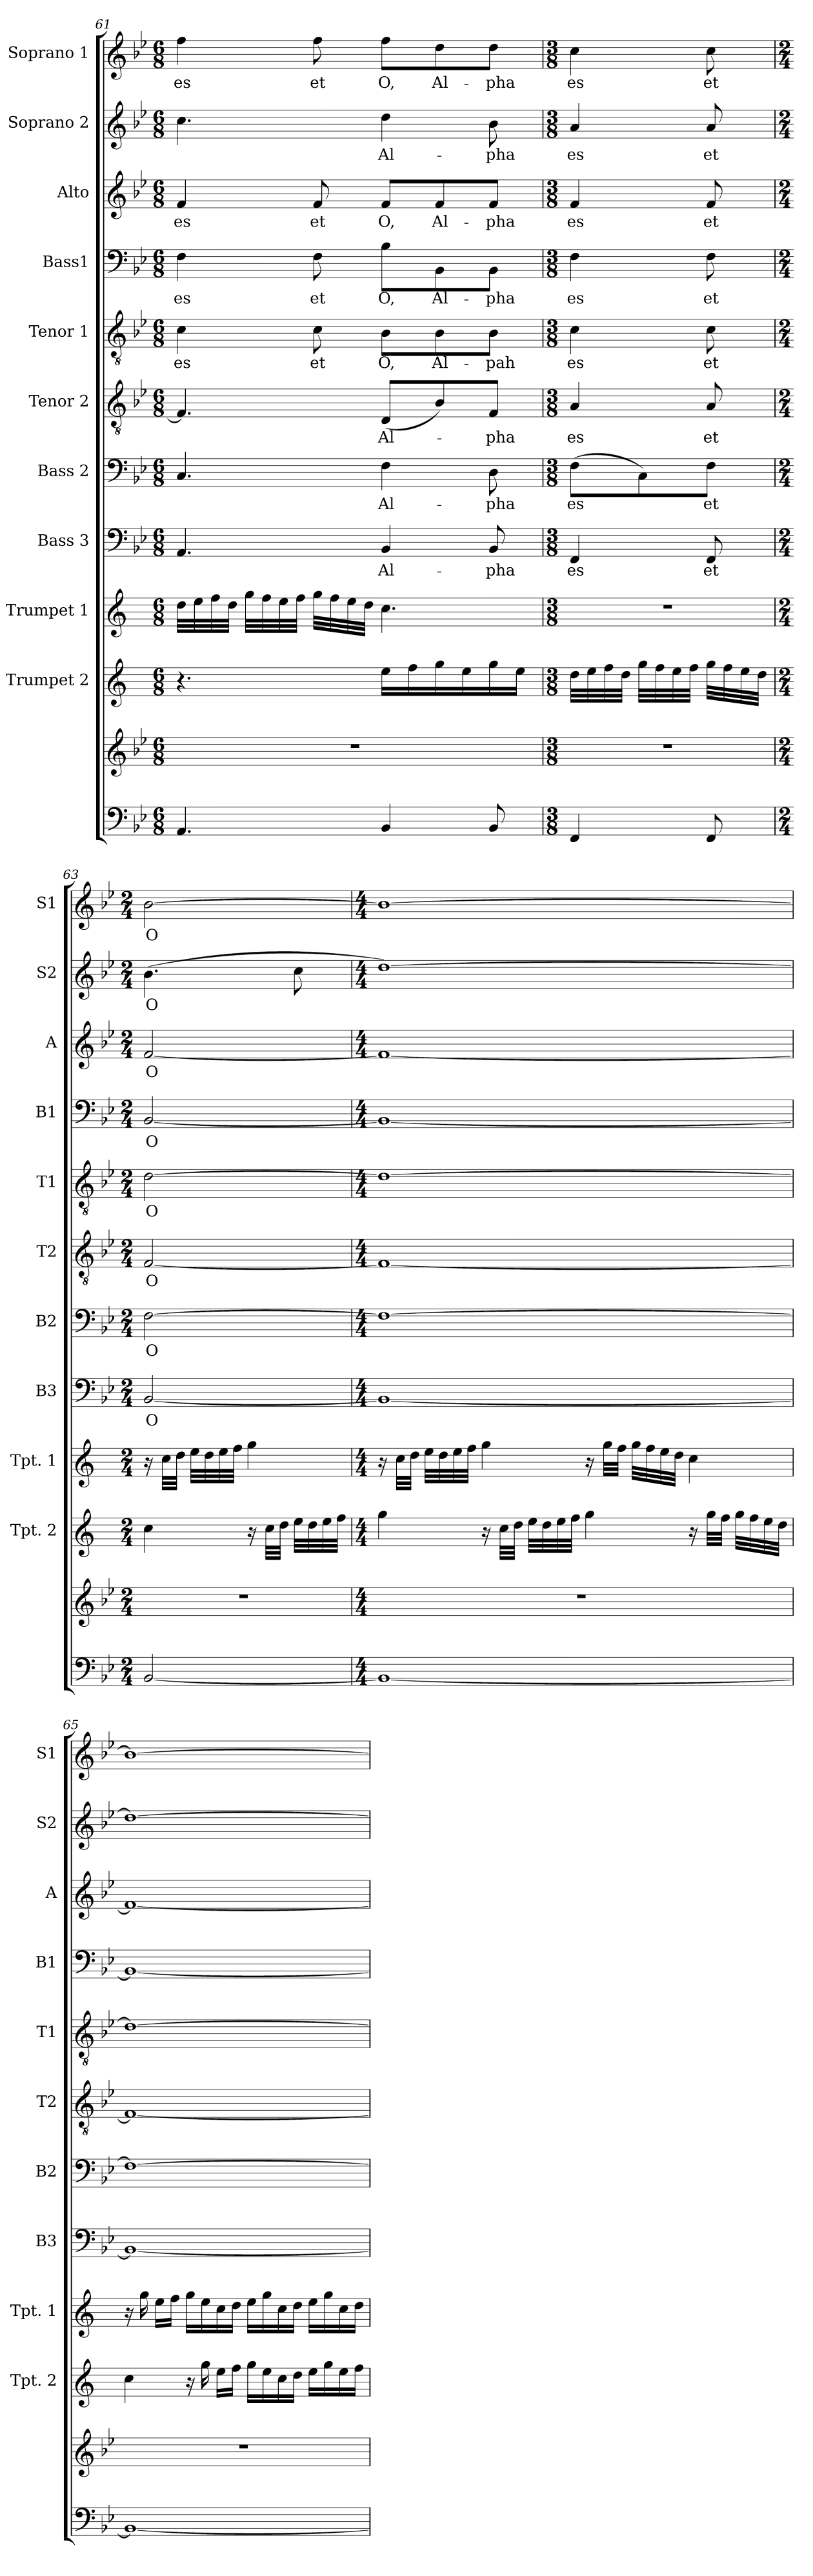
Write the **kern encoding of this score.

**kern	**kern	**kern	**kern	**kern	**text	**kern	**text	**kern	**text	**kern	**text	**kern	**text	**kern	**text	**kern	**text	**kern	**text
*part12	*part11	*part10	*part9	*part8	*part8	*part7	*part7	*part6	*part6	*part5	*part5	*part4	*part4	*part3	*part3	*part2	*part2	*part1	*part1
*staff12	*staff11	*staff10	*staff9	*staff8	*staff8	*staff7	*staff7	*staff6	*staff6	*staff5	*staff5	*staff4	*staff4	*staff3	*staff3	*staff2	*staff2	*staff1	*staff1
*	*	*I"Trumpet  2	*I"Trumpet  1	*I"Bass 3	*	*I"Bass 2	*	*I"Tenor 2	*	*I"Tenor 1	*	*I"Bass1	*	*I"Alto	*	*I"Soprano 2	*	*I"Soprano 1	*
*	*	*I'Tpt. 2	*I'Tpt. 1	*I'B3	*	*I'B2	*	*I'T2	*	*I'T1	*	*I'B1	*	*I'A	*	*I'S2	*	*I'S1	*
*clefF4	*clefG2	*clefG2	*clefG2	*clefF4	*	*clefF4	*	*clefGv2	*	*clefGv2	*	*clefF4	*	*clefG2	*	*clefG2	*	*clefG2	*
*	*	*ITrd1c2	*ITrd1c2	*	*	*	*	*	*	*	*	*	*	*	*	*	*	*	*
*k[b-e-]	*k[b-e-]	*k[b-e-]	*k[b-e-]	*k[b-e-]	*	*k[b-e-]	*	*k[b-e-]	*	*k[b-e-]	*	*k[b-e-]	*	*k[b-e-]	*	*k[b-e-]	*	*k[b-e-]	*
*B-:	*B-:	*B-:	*B-:	*B-:	*	*B-:	*	*B-:	*	*B-:	*	*B-:	*	*B-:	*	*B-:	*	*B-:	*
*M6/8	*M6/8	*M6/8	*M6/8	*M6/8	*	*M6/8	*	*M6/8	*	*M6/8	*	*M6/8	*	*M6/8	*	*M6/8	*	*M6/8	*
=61	=61	=61	=61	=61	=61	=61	=61	=61	=61	=61	=61	=61	=61	=61	=61	=61	=61	=61	=61
!	!	!	!	!	!	!	!	!	!	!	!LO:LY:b	!	!LO:LY:b	!	!LO:LY:b	!	!	!	!LO:LY:b
4.AA/	2.r	4.r	32cc\LLL	4.AA/	.	4.C/	.	4.F/]	.	4c\	es	4F\	es	4f/	es	4.cc\	.	4ff\	es
.	.	.	32dd\	.	.	.	.	.	.	.	.	.	.	.	.	.	.	.	.
.	.	.	32ee-\	.	.	.	.	.	.	.	.	.	.	.	.	.	.	.	.
.	.	.	32cc\JJJ	.	.	.	.	.	.	.	.	.	.	.	.	.	.	.	.
.	.	.	32ff\LLL	.	.	.	.	.	.	.	.	.	.	.	.	.	.	.	.
.	.	.	32ee-\	.	.	.	.	.	.	.	.	.	.	.	.	.	.	.	.
.	.	.	32dd\	.	.	.	.	.	.	.	.	.	.	.	.	.	.	.	.
.	.	.	32ee-\JJJ	.	.	.	.	.	.	.	.	.	.	.	.	.	.	.	.
!	!	!	!	!	!	!	!	!	!	!	!LO:LY:b	!	!LO:LY:b	!	!LO:LY:b	!	!	!	!LO:LY:b
.	.	.	32ff\LLL	.	.	.	.	.	.	8c\	et	8F\	et	8f/	et	.	.	8ff\	et
.	.	.	32ee-\	.	.	.	.	.	.	.	.	.	.	.	.	.	.	.	.
.	.	.	32dd\	.	.	.	.	.	.	.	.	.	.	.	.	.	.	.	.
.	.	.	32cc\JJJ	.	.	.	.	.	.	.	.	.	.	.	.	.	.	.	.
!	!	!	!	!	!LO:LY:b	!	!LO:LY:b	!	!LO:LY:b	!	!LO:LY:b	!	!LO:LY:b	!	!LO:LY:b	!	!LO:LY:b	!	!LO:LY:b
4BB-/	.	16dd\LL	4.b-\	4BB-/	Al-	4F\	Al-	(<8D/L	Al-	8B-\L	O,	8B-\L	O,	8f/L	O,	4dd\	Al-	8ff\L	O,
.	.	16ee-\	.	.	.	.	.	.	.	.	.	.	.	.	.	.	.	.	.
!	!	!	!	!	!	!	!	!	!	!	!LO:LY:b	!	!LO:LY:b	!	!LO:LY:b	!	!	!	!LO:LY:b
.	.	16ff\	.	.	.	.	.	8B-/)	.	8B-\	Al-	8BB-\	Al-	8f/	Al-	.	.	8dd\	Al-
.	.	16dd\	.	.	.	.	.	.	.	.	.	.	.	.	.	.	.	.	.
!	!	!	!	!	!LO:LY:b	!	!LO:LY:b	!	!LO:LY:b	!	!LO:LY:b	!	!LO:LY:b	!	!LO:LY:b	!	!LO:LY:b	!	!LO:LY:b
8BB-/	.	16ff\	.	8BB-/	-pha	8D\	-pha	8F/J	-pha	8B-\J	-pah	8BB-\J	-pha	8f/J	-pha	8b-\	-pha	8dd\J	-pha
.	.	16dd\JJ	.	.	.	.	.	.	.	.	.	.	.	.	.	.	.	.	.
!!LO:PB:g=z
=62	=62	=62	=62	=62	=62	=62	=62	=62	=62	=62	=62	=62	=62	=62	=62	=62	=62	=62	=62
*M3/8	*M3/8	*M3/8	*M3/8	*M3/8	*	*M3/8	*	*M3/8	*	*M3/8	*	*M3/8	*	*M3/8	*	*M3/8	*	*M3/8	*
!	!	!	!	!	!LO:LY:b	!	!LO:LY:b	!	!LO:LY:b	!	!LO:LY:b	!	!LO:LY:b	!	!LO:LY:b	!	!LO:LY:b	!	!LO:LY:b
4FF/	4.r	32cc\LLL	4.r	4FF/	es	(>8F\L	es	4A/	es	4c\	es	4F\	es	4f/	es	4a/	es	4cc\	es
.	.	32dd\	.	.	.	.	.	.	.	.	.	.	.	.	.	.	.	.	.
.	.	32ee-\	.	.	.	.	.	.	.	.	.	.	.	.	.	.	.	.	.
.	.	32cc\JJJ	.	.	.	.	.	.	.	.	.	.	.	.	.	.	.	.	.
.	.	32ff\LLL	.	.	.	8C\)	.	.	.	.	.	.	.	.	.	.	.	.	.
.	.	32ee-\	.	.	.	.	.	.	.	.	.	.	.	.	.	.	.	.	.
.	.	32dd\	.	.	.	.	.	.	.	.	.	.	.	.	.	.	.	.	.
.	.	32ee-\JJJ	.	.	.	.	.	.	.	.	.	.	.	.	.	.	.	.	.
!	!	!	!	!	!LO:LY:b	!	!LO:LY:b	!	!LO:LY:b	!	!LO:LY:b	!	!LO:LY:b	!	!LO:LY:b	!	!LO:LY:b	!	!LO:LY:b
8FF/	.	32ff\LLL	.	8FF/	et	8F\J	et	8A/	et	8c\	et	8F\	et	8f/	et	8a/	et	8cc\	et
.	.	32ee-\	.	.	.	.	.	.	.	.	.	.	.	.	.	.	.	.	.
.	.	32dd\	.	.	.	.	.	.	.	.	.	.	.	.	.	.	.	.	.
.	.	32cc\JJJ	.	.	.	.	.	.	.	.	.	.	.	.	.	.	.	.	.
=63	=63	=63	=63	=63	=63	=63	=63	=63	=63	=63	=63	=63	=63	=63	=63	=63	=63	=63	=63
*M2/4	*M2/4	*M2/4	*M2/4	*M2/4	*	*M2/4	*	*M2/4	*	*M2/4	*	*M2/4	*	*M2/4	*	*M2/4	*	*M2/4	*
!	!	!	!	!	!LO:LY:b	!	!LO:LY:b	!	!LO:LY:b	!	!LO:LY:b	!	!LO:LY:b	!	!LO:LY:b	!	!LO:LY:b	!	!LO:LY:b
[2BB-/	2r	4b-\	16r	[2BB-/	O	[2F\	O	[2F/	O	[2d\	O	[2BB-/	O	[2f/	O	(>4.b-\	O	[2b-\	O
.	.	.	32b-\LLL	.	.	.	.	.	.	.	.	.	.	.	.	.	.	.	.
.	.	.	32cc\JJJ	.	.	.	.	.	.	.	.	.	.	.	.	.	.	.	.
.	.	.	32dd\LLL	.	.	.	.	.	.	.	.	.	.	.	.	.	.	.	.
.	.	.	32cc\	.	.	.	.	.	.	.	.	.	.	.	.	.	.	.	.
.	.	.	32dd\	.	.	.	.	.	.	.	.	.	.	.	.	.	.	.	.
.	.	.	32ee-\JJJ	.	.	.	.	.	.	.	.	.	.	.	.	.	.	.	.
.	.	16r	4ff\	.	.	.	.	.	.	.	.	.	.	.	.	.	.	.	.
.	.	32b-\LLL	.	.	.	.	.	.	.	.	.	.	.	.	.	.	.	.	.
.	.	32cc\JJJ	.	.	.	.	.	.	.	.	.	.	.	.	.	.	.	.	.
.	.	32dd\LLL	.	.	.	.	.	.	.	.	.	.	.	.	.	8cc\	.	.	.
.	.	32cc\	.	.	.	.	.	.	.	.	.	.	.	.	.	.	.	.	.
.	.	32dd\	.	.	.	.	.	.	.	.	.	.	.	.	.	.	.	.	.
.	.	32ee-\JJJ	.	.	.	.	.	.	.	.	.	.	.	.	.	.	.	.	.
=64	=64	=64	=64	=64	=64	=64	=64	=64	=64	=64	=64	=64	=64	=64	=64	=64	=64	=64	=64
*M4/4	*M4/4	*M4/4	*M4/4	*M4/4	*	*M4/4	*	*M4/4	*	*M4/4	*	*M4/4	*	*M4/4	*	*M4/4	*	*M4/4	*
1BB-_	1r	4ff\	16r	1BB-_	.	1F_	.	1F_	.	1d_	.	1BB-_	.	1f_	.	[1dd)	.	1b-_	.
.	.	.	32b-\LLL	.	.	.	.	.	.	.	.	.	.	.	.	.	.	.	.
.	.	.	32cc\JJJ	.	.	.	.	.	.	.	.	.	.	.	.	.	.	.	.
.	.	.	32dd\LLL	.	.	.	.	.	.	.	.	.	.	.	.	.	.	.	.
.	.	.	32cc\	.	.	.	.	.	.	.	.	.	.	.	.	.	.	.	.
.	.	.	32dd\	.	.	.	.	.	.	.	.	.	.	.	.	.	.	.	.
.	.	.	32ee-\JJJ	.	.	.	.	.	.	.	.	.	.	.	.	.	.	.	.
.	.	16r	4ff\	.	.	.	.	.	.	.	.	.	.	.	.	.	.	.	.
.	.	32b-\LLL	.	.	.	.	.	.	.	.	.	.	.	.	.	.	.	.	.
.	.	32cc\JJJ	.	.	.	.	.	.	.	.	.	.	.	.	.	.	.	.	.
.	.	32dd\LLL	.	.	.	.	.	.	.	.	.	.	.	.	.	.	.	.	.
.	.	32cc\	.	.	.	.	.	.	.	.	.	.	.	.	.	.	.	.	.
.	.	32dd\	.	.	.	.	.	.	.	.	.	.	.	.	.	.	.	.	.
.	.	32ee-\JJJ	.	.	.	.	.	.	.	.	.	.	.	.	.	.	.	.	.
.	.	4ff\	16r	.	.	.	.	.	.	.	.	.	.	.	.	.	.	.	.
.	.	.	32ff\LLL	.	.	.	.	.	.	.	.	.	.	.	.	.	.	.	.
.	.	.	32ee-\JJJ	.	.	.	.	.	.	.	.	.	.	.	.	.	.	.	.
.	.	.	32ff\LLL	.	.	.	.	.	.	.	.	.	.	.	.	.	.	.	.
.	.	.	32ee-\	.	.	.	.	.	.	.	.	.	.	.	.	.	.	.	.
.	.	.	32dd\	.	.	.	.	.	.	.	.	.	.	.	.	.	.	.	.
.	.	.	32cc\JJJ	.	.	.	.	.	.	.	.	.	.	.	.	.	.	.	.
.	.	16r	4b-\	.	.	.	.	.	.	.	.	.	.	.	.	.	.	.	.
.	.	32ff\LLL	.	.	.	.	.	.	.	.	.	.	.	.	.	.	.	.	.
.	.	32ee-\JJJ	.	.	.	.	.	.	.	.	.	.	.	.	.	.	.	.	.
.	.	32ff\LLL	.	.	.	.	.	.	.	.	.	.	.	.	.	.	.	.	.
.	.	32ee-\	.	.	.	.	.	.	.	.	.	.	.	.	.	.	.	.	.
.	.	32dd\	.	.	.	.	.	.	.	.	.	.	.	.	.	.	.	.	.
.	.	32cc\JJJ	.	.	.	.	.	.	.	.	.	.	.	.	.	.	.	.	.
=65	=65	=65	=65	=65	=65	=65	=65	=65	=65	=65	=65	=65	=65	=65	=65	=65	=65	=65	=65
1BB-_	1r	4b-\	16r	1BB-_	.	1F_	.	1F_	.	1d_	.	1BB-_	.	1f_	.	1dd_	.	1b-_	.
.	.	.	16ff\	.	.	.	.	.	.	.	.	.	.	.	.	.	.	.	.
.	.	.	16dd\LL	.	.	.	.	.	.	.	.	.	.	.	.	.	.	.	.
.	.	.	16ee-\JJ	.	.	.	.	.	.	.	.	.	.	.	.	.	.	.	.
.	.	16r	16ff\LL	.	.	.	.	.	.	.	.	.	.	.	.	.	.	.	.
.	.	16ff\	16dd\	.	.	.	.	.	.	.	.	.	.	.	.	.	.	.	.
.	.	16dd\LL	16b-\	.	.	.	.	.	.	.	.	.	.	.	.	.	.	.	.
.	.	16ee-\JJ	16cc\JJ	.	.	.	.	.	.	.	.	.	.	.	.	.	.	.	.
.	.	16ff\LL	16dd\LL	.	.	.	.	.	.	.	.	.	.	.	.	.	.	.	.
.	.	16dd\	16ff\	.	.	.	.	.	.	.	.	.	.	.	.	.	.	.	.
.	.	16b-\	16b-\	.	.	.	.	.	.	.	.	.	.	.	.	.	.	.	.
.	.	16cc\JJ	16cc\JJ	.	.	.	.	.	.	.	.	.	.	.	.	.	.	.	.
.	.	16dd\LL	16dd\LL	.	.	.	.	.	.	.	.	.	.	.	.	.	.	.	.
.	.	16ff\	16ff\	.	.	.	.	.	.	.	.	.	.	.	.	.	.	.	.
.	.	16dd\	16b-\	.	.	.	.	.	.	.	.	.	.	.	.	.	.	.	.
.	.	16ee-\JJ	16cc\JJ	.	.	.	.	.	.	.	.	.	.	.	.	.	.	.	.
=	=	=	=	=	=	=	=	=	=	=	=	=	=	=	=	=	=	=	=
*-	*-	*-	*-	*-	*-	*-	*-	*-	*-	*-	*-	*-	*-	*-	*-	*-	*-	*-	*-
